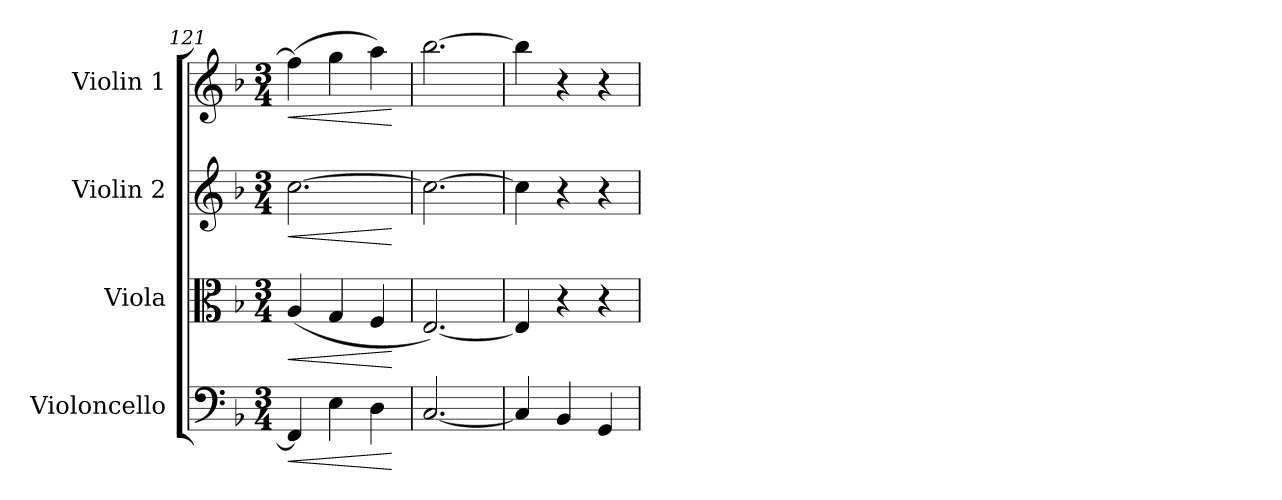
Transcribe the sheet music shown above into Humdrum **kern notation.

**kern	**dynam	**kern	**dynam	**kern	**dynam	**kern	**dynam
*part4	*part4	*part3	*part3	*part2	*part2	*part1	*part1
*staff4	*staff4	*staff3	*staff3	*staff2	*staff2	*staff1	*staff1
*I"Violoncello	*	*I"Viola	*	*I"Violin 2	*	*I"Violin 1	*
*I'Vc	*	*I'Vla	*	*I'Vln	*	*I'Vln	*
*clefF4	*	*clefC3	*	*clefG2	*	*clefG2	*
*k[b-]	*	*k[b-]	*	*k[b-]	*	*k[b-]	*
*M3/4	*	*M3/4	*	*M3/4	*	*M3/4	*
=121	=121	=121	=121	=121	=121	=121	=121
!	!LO:HP:b	!	!LO:HP:b	!	!LO:HP:b	!	!LO:HP:b
4FF/]	<	(4A/	<	[2.cc\	<	(4ff\]	<
4E\	.	4G/	.	.	.	4gg\	.
4D\	.	4F/	.	.	.	4aa\)	.
.	[	.	[	.	[	.	[
=122	=122	=122	=122	=122	=122	=122	=122
[2.C/	.	[2.E/)	.	2.cc\_	.	[2.bb-\	.
=123	=123	=123	=123	=123	=123	=123	=123
4C/]	.	4E/]	.	4cc\]	.	4bb-\]	.
4BB-/	.	4r	.	4r	.	4r	.
4GG/	.	4r	.	4r	.	4r	.
=	=	=	=	=	=	=	=
*-	*-	*-	*-	*-	*-	*-	*-
